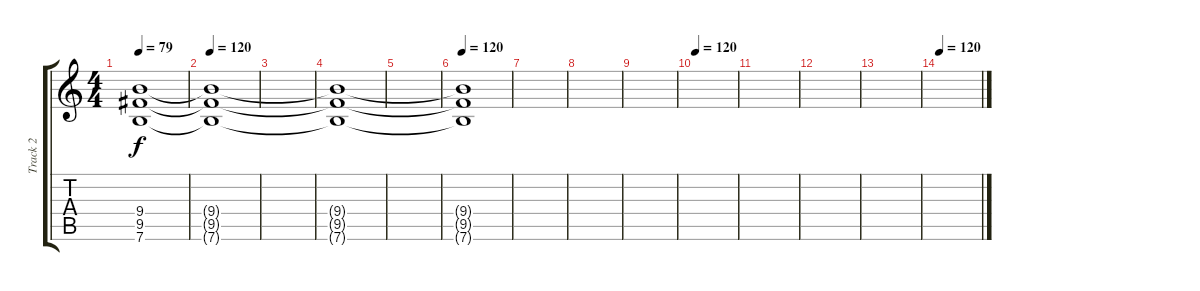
\track ("Track 2" "Track 2") {instrument distortionguitar}
\staff {score tabs}
\tuning (E4 B3 G3 D3 A2 E2) {hide}
\ts (4 4)
\tempo 79
\clef g2
\ks c
(9.4{t} 9.5{t} 7.6{t}).1{dy f} |
\tempo 120
(9.4{t} 9.5{t} 7.6{t}).1{volume 9} |
|
(9.4{t} 9.5{t} 7.6{t}).1{volume 5} |
|
\tempo 120
(9.4{t} 9.5{t} 7.6{t}).1{volume 0} |
|
|
|
\tempo 120
|
|
|
|
\tempo 120
